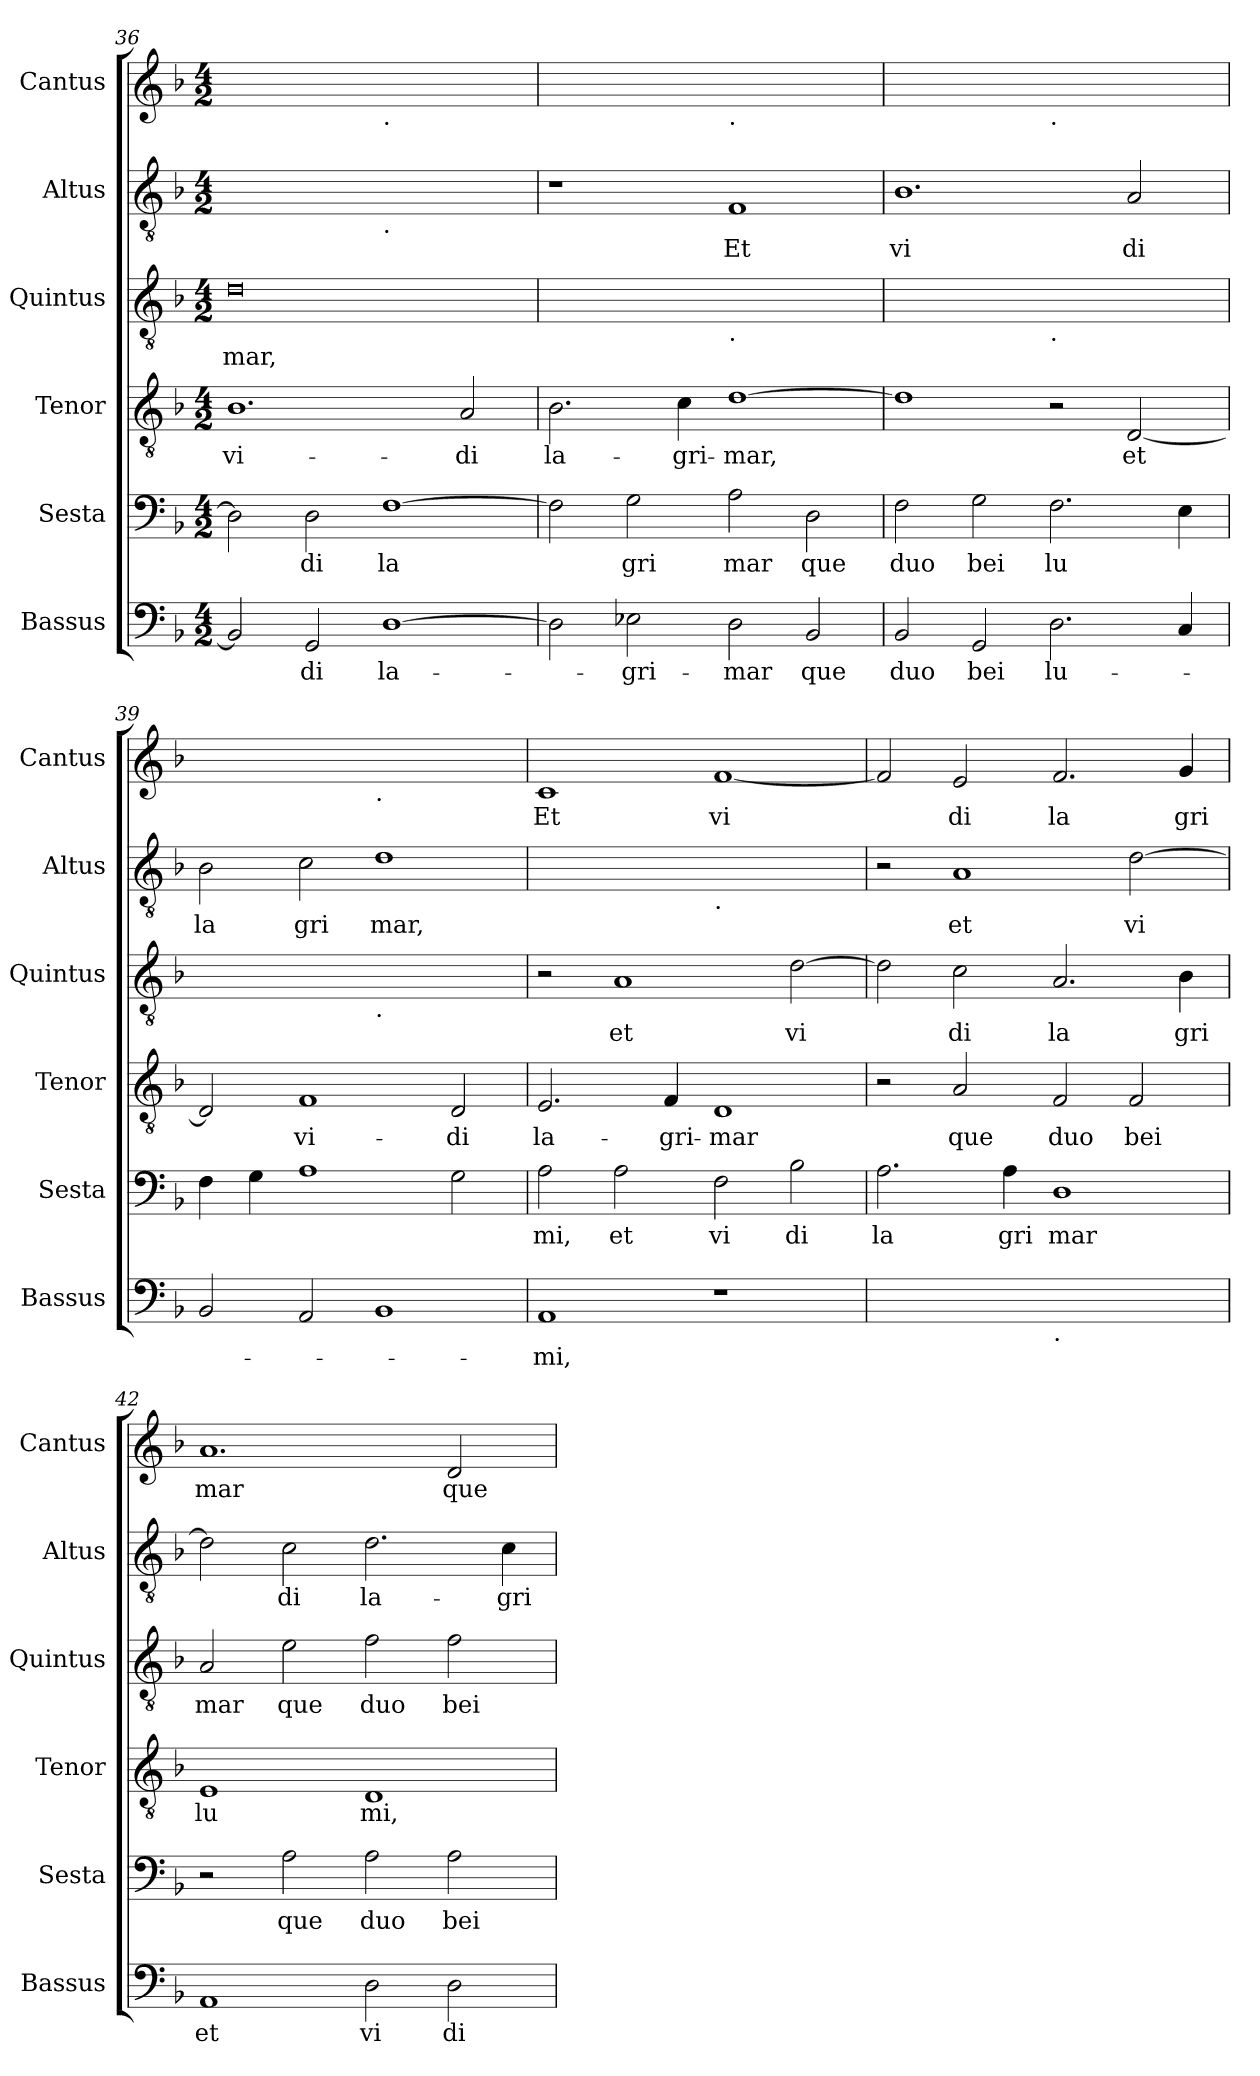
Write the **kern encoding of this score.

**kern	**text	**kern	**text	**kern	**text	**kern	**text	**kern	**text	**kern	**text
*part6	*part6	*part5	*part5	*part4	*part4	*part3	*part3	*part2	*part2	*part1	*part1
*staff6	*staff6	*staff5	*staff5	*staff4	*staff4	*staff3	*staff3	*staff2	*staff2	*staff1	*staff1
*I"Bassus	*	*I"Sesta	*	*I"Tenor	*	*I"Quintus	*	*I"Altus	*	*I"Cantus	*
*I'Bassus	*	*I'Sesta	*	*I'Tenor	*	*I'Quintus	*	*I'Altus	*	*I'Cantus	*
*clefF4	*	*clefF4	*	*clefGv2	*	*clefGv2	*	*clefGv2	*	*clefG2	*
*k[b-]	*	*k[b-]	*	*k[b-]	*	*k[b-]	*	*k[b-]	*	*k[b-]	*
*F:	*	*F:	*	*F:	*	*F:	*	*F:	*	*F:	*
*M4/2	*	*M4/2	*	*M4/2	*	*M4/2	*	*M4/2	*	*M4/2	*
=36	=36	=36	=36	=36	=36	=36	=36	=36	=36	=36	=36
*	*	*	*	*	*	*	*	*^	*	*^	*
2BB-/]	.	2D\]	.	1.B-	vi-	0d	mar,	0ryy	1ryy	.	0ryy	1ryy	.
2GG/	-di	2D\	di	.	.	.	.	.	.	.	.	.	.
!	!	!	!	!	!	!	!	!	!	!	!	!LO:TX:b:t=.	!
!	!	!	!	!	!	!	!	!	!LO:TX:b:t=.	!	!	!	!
[1D	la-	[1F	la	.	.	.	.	.	1ryy	.	.	1ryy	.
.	.	.	.	2A/	-di	.	.	.	.	.	.	.	.
*	*	*	*	*	*	*	*	*v	*v	*	*	*	*
=37	=37	=37	=37	=37	=37	=37	=37	=37	=37	=37	=37	=37
*	*	*	*	*	*	*^	*	*	*	*	*	*
2D\]	.	2F\]	.	2.B-\	la-	0ryy	1ryy	.	1r	.	0ryy	1ryy	.
2E-X\	-gri-	2G\	gri	.	.	.	.	.	.	.	.	.	.
.	.	.	.	4c\	-gri-	.	.	.	.	.	.	.	.
!	!	!	!	!	!	!	!	!	!	!	!	!LO:TX:b:t=.	!
!	!	!	!	!	!	!	!LO:TX:b:t=.	!	!	!	!	!	!
2D\	-mar	2A\	mar	[1d	-mar,	.	1ryy	.	1F	Et	.	1ryy	.
2BB-/	que	2D\	que	.	.	.	.	.	.	.	.	.	.
=38	=38	=38	=38	=38	=38	=38	=38	=38	=38	=38	=38	=38	=38
2BB-/	duo	2F\	duo	1d]	.	0ryy	1ryy	.	1.B-	vi	0ryy	1ryy	.
2GG/	bei	2G\	bei	.	.	.	.	.	.	.	.	.	.
!	!	!	!	!	!	!	!	!	!	!	!	!LO:TX:b:t=.	!
!	!	!	!	!	!	!	!LO:TX:b:t=.	!	!	!	!	!	!
2.D\	lu-	2.F\	lu	2r	.	.	1ryy	.	.	.	.	1ryy	.
.	.	.	.	[2D/	et	.	.	.	2A/	di	.	.	.
4C/	.	4E\	.	.	.	.	.	.	.	.	.	.	.
=39	=39	=39	=39	=39	=39	=39	=39	=39	=39	=39	=39	=39	=39
2BB-/	.	4F\	.	2D/]	.	0ryy	1ryy	.	2B-\	la	0ryy	1ryy	.
.	.	4G\	.	.	.	.	.	.	.	.	.	.	.
2AA/	.	1A	.	1F	vi-	.	.	.	2c\	gri	.	.	.
!	!	!	!	!	!	!	!	!	!	!	!	!LO:TX:b:t=.	!
!	!	!	!	!	!	!	!LO:TX:b:t=.	!	!	!	!	!	!
1BB-	.	.	.	.	.	.	1ryy	.	1d	mar,	.	1ryy	.
.	.	2G\	.	2D/	-di	.	.	.	.	.	.	.	.
*	*	*	*	*	*	*v	*v	*	*	*	*v	*v	*
=40	=40	=40	=40	=40	=40	=40	=40	=40	=40	=40	=40
*	*	*	*	*	*	*	*	*^	*	*	*
1AA	-mi,	2A\	mi,	2.E/	la-	2r	.	0ryy	1ryy	.	1c	Et
.	.	2A\	et	.	.	1A	et	.	.	.	.	.
.	.	.	.	4F/	-gri-	.	.	.	.	.	.	.
!	!	!	!	!	!	!	!	!	!LO:TX:b:t=.	!	!	!
1r	.	2F\	vi	1D	-mar	.	.	.	1ryy	.	[1f	vi
.	.	2B-\	di	.	.	[2d\	vi	.	.	.	.	.
*	*	*	*	*	*	*	*	*v	*v	*	*	*
=41	=41	=41	=41	=41	=41	=41	=41	=41	=41	=41	=41
*^	*	*	*	*	*	*	*	*	*	*	*
0ryy	1ryy	.	2.A\	la	2r	.	2d\]	.	2r	.	2f/]	.
.	.	.	.	.	2A/	que	2c\	di	1A	et	2e/	di
.	.	.	4A\	gri	.	.	.	.	.	.	.	.
!	!LO:TX:b:t=.	!	!	!	!	!	!	!	!	!	!	!
.	1ryy	.	1D	mar	2F/	duo	2.A/	la	.	.	2.f/	la
.	.	.	.	.	2F/	bei	.	.	[2d\	vi	.	.
.	.	.	.	.	.	.	4B-\	gri	.	.	4g/	gri
*v	*v	*	*	*	*	*	*	*	*	*	*	*
=42	=42	=42	=42	=42	=42	=42	=42	=42	=42	=42	=42
1AA	et	2r	.	1E	lu	2A/	mar	2d\]	.	1.a	mar
.	.	2A\	que	.	.	2e\	que	2c\	di	.	.
2D\	vi	2A\	duo	1D	mi,	2f\	duo	2.d\	la-	.	.
2D\	di	2A\	bei	.	.	2f\	bei	.	.	2d/	que
.	.	.	.	.	.	.	.	4c\	-gri-	.	.
=	=	=	=	=	=	=	=	=	=	=	=
*-	*-	*-	*-	*-	*-	*-	*-	*-	*-	*-	*-
